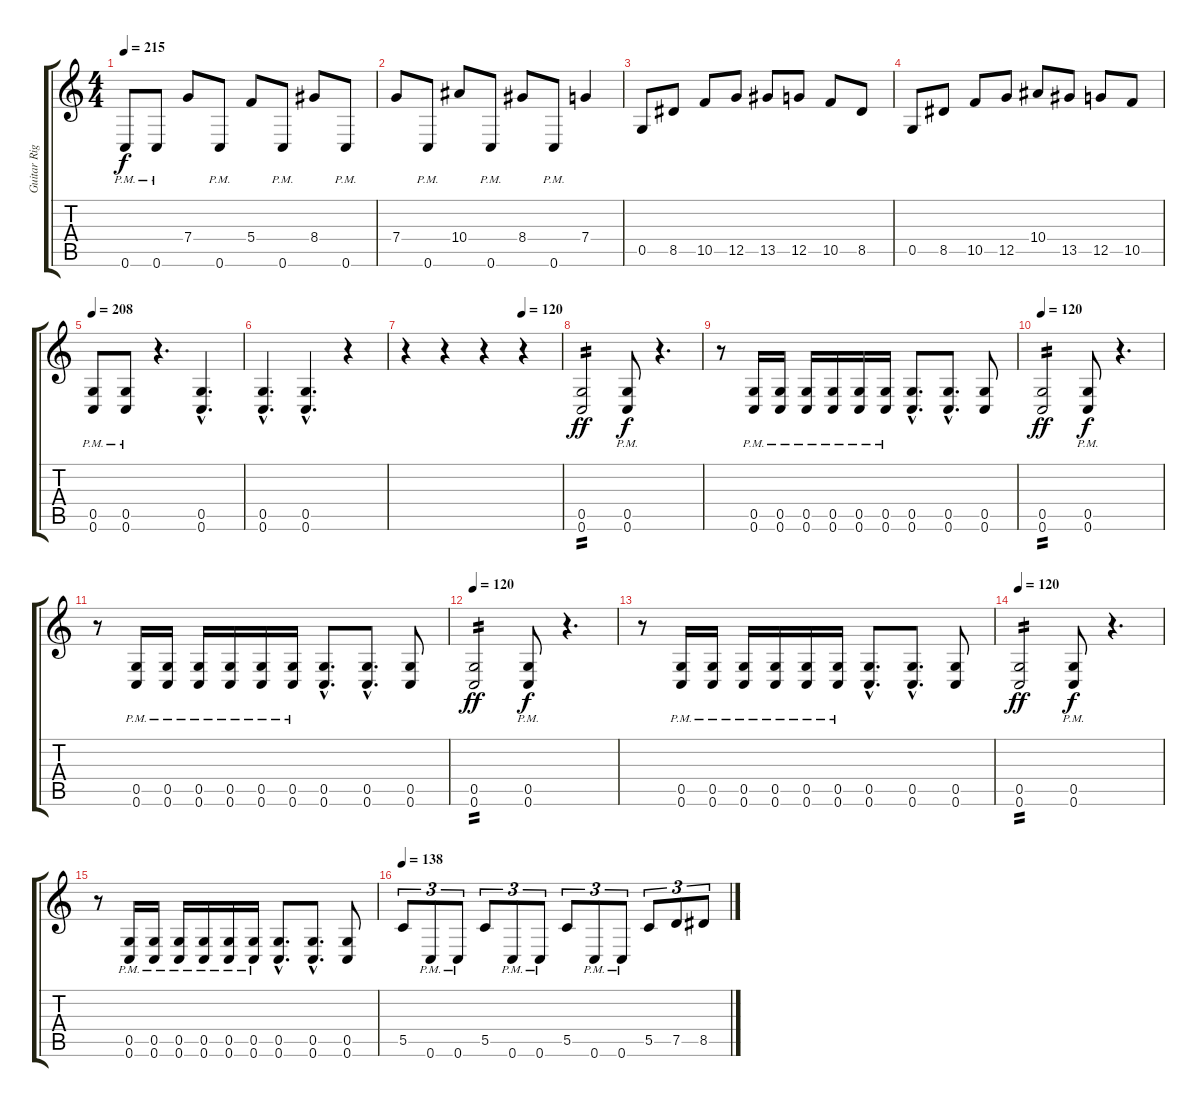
\track ("Guitar Right" "Guitar Rig") {instrument overdrivenguitar}
\staff {score tabs}
\tuning (D4 A3 F3 C3 G2 C2) {hide}
\ts (4 4)
\tempo 215
\clef g2
\ks c
0.6{pm}.8{dy f} 0.6{pm}.8 7.4.8 0.6{pm}.8 5.4.8 0.6{pm}.8 8.4.8 0.6{pm}.8 |
7.4.8 0.6{pm}.8 10.4.8 0.6{pm}.8 8.4.8 0.6{pm}.8 7.4.4 |
0.5.8 8.5.8 10.5.8 12.5.8 13.5.8 12.5.8 10.5.8 8.5.8 |
0.5.8 8.5.8 10.5.8 12.5.8 10.4.8 13.5.8 12.5.8 10.5.8 |
\tempo 208
(0.5{pm} 0.6{pm}).8 (0.5{pm} 0.6{pm}).8 r.4{d} (0.5{hac} 0.6{hac}).4{d} |
(0.5{hac} 0.6{hac}).4{d} (0.5{hac} 0.6{hac}).4{d} r.4 |
\tempo (120 0.75)
r.4 r.4 r.4 r.4 |
(0.5 0.6).2{tp 2 dy ff} (0.5{pm} 0.6{pm}).8{dy f} r.4{d} |
r.8 (0.5{pm} 0.6{pm}).16 (0.5{pm} 0.6{pm}).16 (0.5{pm} 0.6{pm}).16 (0.5{pm} 0.6{pm}).16 (0.5{pm} 0.6{pm}).16 (0.5{pm} 0.6{pm}).16 (0.5{hac} 0.6{hac}).8{d} (0.5{hac} 0.6{hac}).8{d} (0.5 0.6).8 |
\tempo 120
(0.5 0.6).2{tp 2 dy ff} (0.5{pm} 0.6{pm}).8{dy f} r.4{d} |
r.8 (0.5{pm} 0.6{pm}).16 (0.5{pm} 0.6{pm}).16 (0.5{pm} 0.6{pm}).16 (0.5{pm} 0.6{pm}).16 (0.5{pm} 0.6{pm}).16 (0.5{pm} 0.6{pm}).16 (0.5{hac} 0.6{hac}).8{d} (0.5{hac} 0.6{hac}).8{d} (0.5 0.6).8 |
\tempo 120
(0.5 0.6).2{tp 2 dy ff} (0.5{pm} 0.6{pm}).8{dy f} r.4{d} |
r.8 (0.5{pm} 0.6{pm}).16 (0.5{pm} 0.6{pm}).16 (0.5{pm} 0.6{pm}).16 (0.5{pm} 0.6{pm}).16 (0.5{pm} 0.6{pm}).16 (0.5{pm} 0.6{pm}).16 (0.5{hac} 0.6{hac}).8{d} (0.5{hac} 0.6{hac}).8{d} (0.5 0.6).8 |
\tempo 120
(0.5 0.6).2{tp 2 dy ff} (0.5{pm} 0.6{pm}).8{dy f} r.4{d} |
r.8 (0.5{pm} 0.6{pm}).16 (0.5{pm} 0.6{pm}).16 (0.5{pm} 0.6{pm}).16 (0.5{pm} 0.6{pm}).16 (0.5{pm} 0.6{pm}).16 (0.5{pm} 0.6{pm}).16 (0.5{hac} 0.6{hac}).8{d} (0.5{hac} 0.6{hac}).8{d} (0.5 0.6).8 |
\tempo 138
5.5.8{tu (3 2)} 0.6{pm}.8{tu (3 2)} 0.6{pm}.8{tu (3 2)} 5.5.8{tu (3 2)} 0.6{pm}.8{tu (3 2)} 0.6{pm}.8{tu (3 2)} 5.5.8{tu (3 2)} 0.6{pm}.8{tu (3 2)} 0.6{pm}.8{tu (3 2)} 5.5.8{tu (3 2)} 7.5.8{tu (3 2)} 8.5.8{tu (3 2)}
